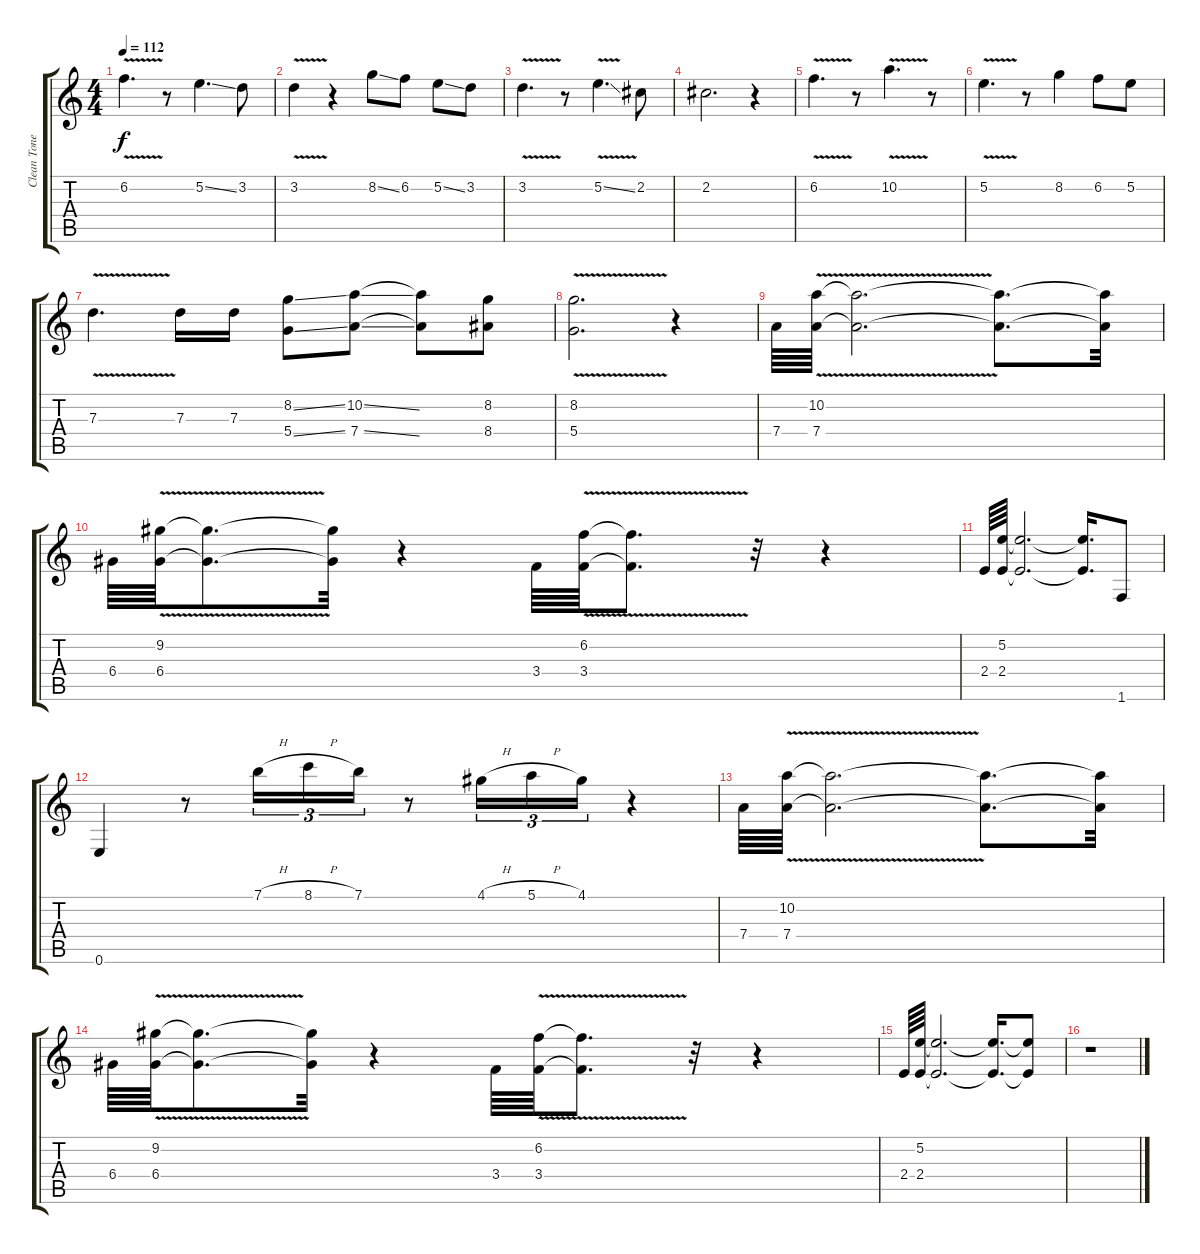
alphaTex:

\track ("Clean Tone" "Clean Tone") {instrument electricguitarclean}
\staff {score tabs}
\tuning (E4 B3 G3 D3 A2 E2) {hide}
\ts (4 4)
\tempo 112
\clef g2
\ks c
6.2{v}.4{d dy f} r.8 5.2{ss}.4{d} 3.2.8 |
3.2{v}.4 r.4 8.2{ss}.8 6.2.8 5.2{ss}.8 3.2.8 |
3.2{v}.4{d} r.8 5.2{v ss}.4{d} 2.2.8 |
2.2.2{d} r.4 |
6.2{v}.4{d} r.8 10.2{v}.4{d} r.8 |
5.2{v}.4{d} r.8 8.2.4 6.2.8 5.2.8 |
7.3{v}.4{d} 7.3.16 7.3.16 (8.2{ss} 5.4{ss}).8 (10.2{ss} 7.4{ss}).8 (10.2{t} 7.4{t}).8 (8.2 8.4).8 |
(8.2{v} 5.4{v}).2{d} r.4 |
7.4.64 (10.2{v} 7.4{v}).64 (10.2{t} 7.4{t}).2{d} (10.2{t} 7.4{t}).8{d} (10.2{t} 7.4{t}).32 |
6.4.64 (9.2{v} 6.4{v}).64 (9.2{t} 6.4{t}).8{d} (9.2{t} 6.4{t}).32 r.4 3.4.64 (6.2{v} 3.4{v}).64 (6.2{t} 3.4{t}).8{d} r.32 r.4 |
2.4.64 (5.2 2.4).64 (5.2{t} 2.4{t}).2{d} (5.2{t} 2.4{t}).16{d} 1.6.8 |
0.6.4 r.8 7.1{h}.16{tu (3 2)} 8.1{h}.16{tu (3 2)} 7.1.16{tu (3 2)} r.8 4.1{h}.16{tu (3 2)} 5.1{h}.16{tu (3 2)} 4.1.16{tu (3 2)} r.4 |
7.4.64 (10.2{v} 7.4{v}).64 (10.2{t} 7.4{t}).2{d} (10.2{t} 7.4{t}).8{d} (10.2{t} 7.4{t}).32 |
6.4.64 (9.2{v} 6.4{v}).64 (9.2{t} 6.4{t}).8{d} (9.2{t} 6.4{t}).32 r.4 3.4.64 (6.2{v} 3.4{v}).64 (6.2{t} 3.4{t}).8{d} r.32 r.4 |
2.4.64 (5.2 2.4).64 (5.2{t} 2.4{t}).2{d} (5.2{t} 2.4{t}).16{d} (5.2{t} 2.4{t}).8 |
r.1
